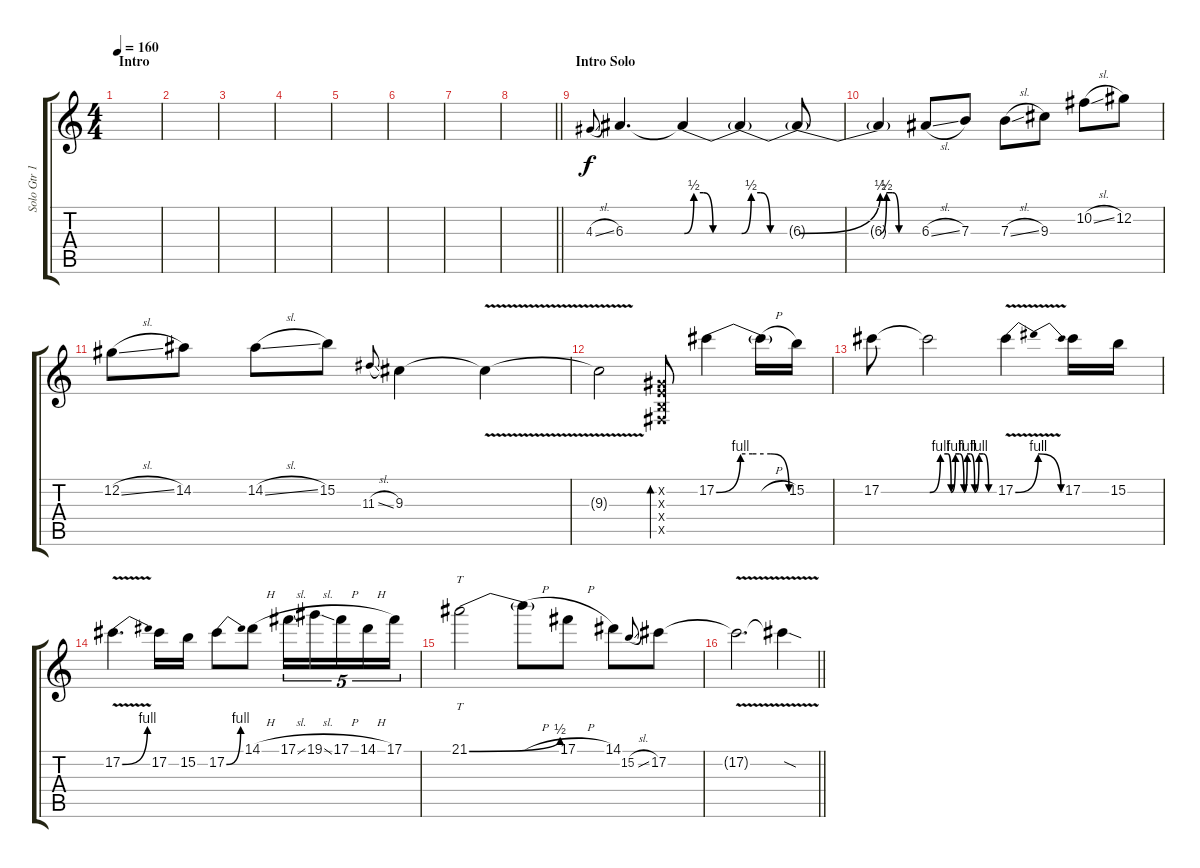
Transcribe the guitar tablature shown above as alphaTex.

\track ("Solo Gtr 1" "Solo Gtr 1") {instrument distortionguitar}
\staff {score tabs}
\tuning (Db4 Ab3 E3 B2 Gb2 Db2) {hide}
\ts (4 4)
\section ("" "Intro")
\tempo 160
\clef g2
\ks c
|
|
|
|
|
|
|
\barLineRight lightlight
|
\section ("" "Intro Solo")
4.3{sl}.8{gr onbeat} 6.3.4{d} 6.3{be (custom 0 0 10 2 20 2 30 0 60 0) t}.4 6.3{be (custom 0 0 10 2 20 2 30 0 60 0) t}.4 6.3{be (bend 0 0 60 2) t}.8 |
6.3{be (custom 0 0 10 2 20 2 30 0 60 0) t}.4 6.3{sl}.8 7.3.8 7.3{sl}.8 9.3.8 10.2{sl}.8 12.2.8 |
12.2{sl}.8 14.2.8 14.2{sl}.8 15.2.8 11.3{sl}.8{gr onbeat} 9.3.4 9.3{v t}.4 |
9.3{t}.2 (0.2{x} 0.3{x} 0.4{x} 0.5{x}).8{bd 240} 17.2{be (custom 0 0 20 4 30 4 45 4 60 0)}.4 17.2{h t}.16 15.2.16 |
17.2.8 17.2{be (custom 0 0 10 4 17 4 20 0 24 4 28 4 32 0 35 4 38 4 42 0 46 4 50 4 55 0 60 0) t}.2 17.2{be (bendrelease 0 0 15 4 45 4 60 0) v}.4 17.2.16 15.2.16 |
17.2{be (bend 0 0 60 4) v}.4{d} 17.2.16 15.2.16 17.2{be (bend 0 0 60 4)}.8 14.1{h}.8 17.1{sl}.16{tu (5 4)} 19.1{sl}.16{tu (5 4)} 17.1{h}.16{tu (5 4)} 14.1{h}.16{tu (5 4)} 17.1.16{tu (5 4)} |
21.1{be (bend 0 0 60 2)}.2{tt} 21.1{h t}.8 17.1{h}.8 14.1.8 15.2{sl}.8{gr onbeat} 17.2.8 |
\barLineRight lightlight
17.2{v t}.2{d} 17.2{sod t}.4
